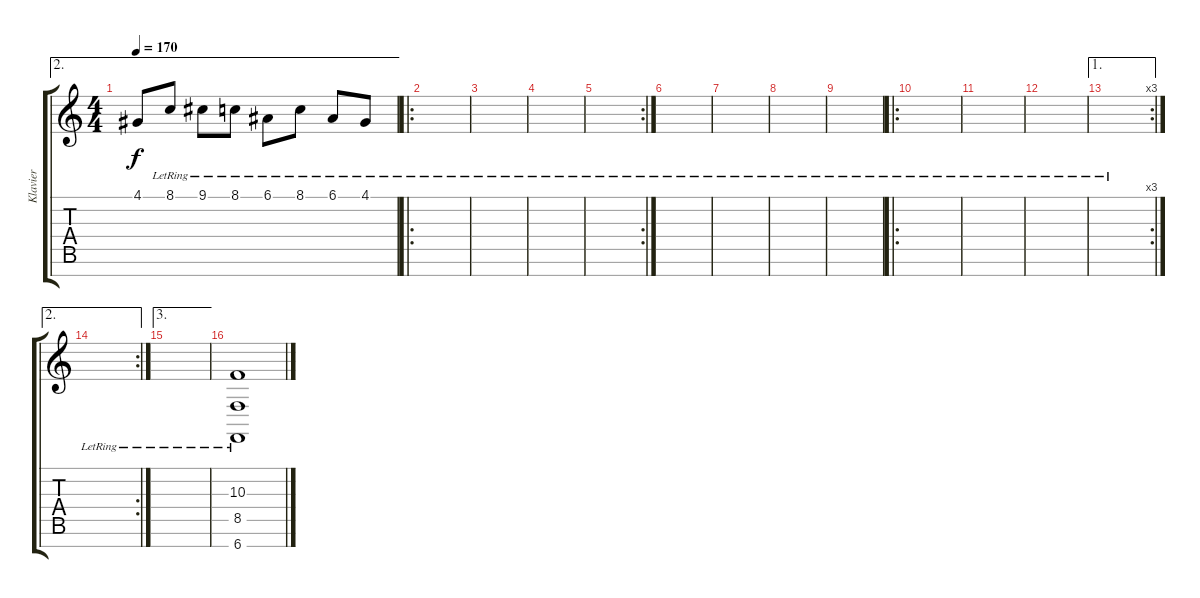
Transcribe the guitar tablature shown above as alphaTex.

\track ("Klavier" "Klavier") {instrument acousticgrandpiano}
\staff {score tabs}
\tuning (E4 B3 G3 D3 A2 E2 B1) {hide}
\ae 2
\ts (4 4)
\tempo 170
\clef g2
\ks c
4.1{t}.8{dy f} 8.1{lr}.8 9.1{lr}.8 8.1{lr}.8 6.1{lr}.8 8.1{lr}.8 6.1{lr}.8 4.1{lr}.8 |
\ro
|
|
|
\rc 2
|
|
|
|
|
\ro
|
|
|
\ae 1
\rc 3
|
\ae 2
\rc 2
|
\ae 3
|
(10.3{lr} 8.5{lr} 6.7{lr}).1{volume 10 instrument pad2warm}
